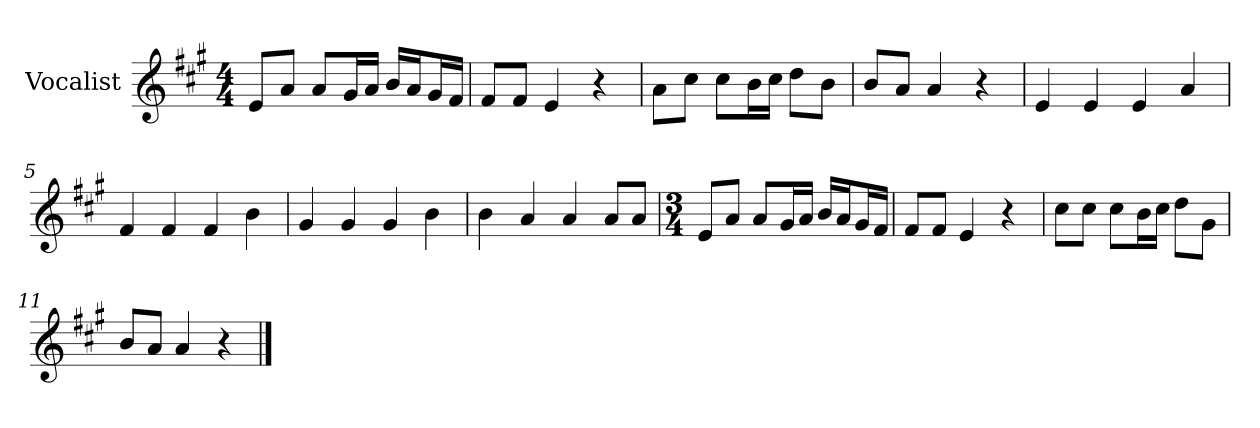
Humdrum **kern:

**kern
*part1
*staff1
*I"Vocalist
*k[f#c#g#]
*A:
*M4/4
=
8eL
8aJ
8aL
16g#L
16aJJ
16bLL
16aJ
16g#L
16f#JJ
=1
8f#L
8f#J
4e
4r
=2
8aL
8cc#J
8cc#L
16bL
16cc#JJ
8ddL
8bJ
=3
8bL
8aJ
4a
4r
=4
4e
4e
4e
4a
=5
4f#
4f#
4f#
4b
=6
4g#
4g#
4g#
4b
=7
4b
4a
4a
8aL
8aJ
=8
*M3/4
8eL
8aJ
8aL
16g#L
16aJJ
16bLL
16aJ
16g#L
16f#JJ
=9
8f#L
8f#J
4e
4r
=10
8cc#L
8cc#J
8cc#L
16bL
16cc#JJ
8ddL
8g#J
=11
8bL
8aJ
4a
4r
==
*-
